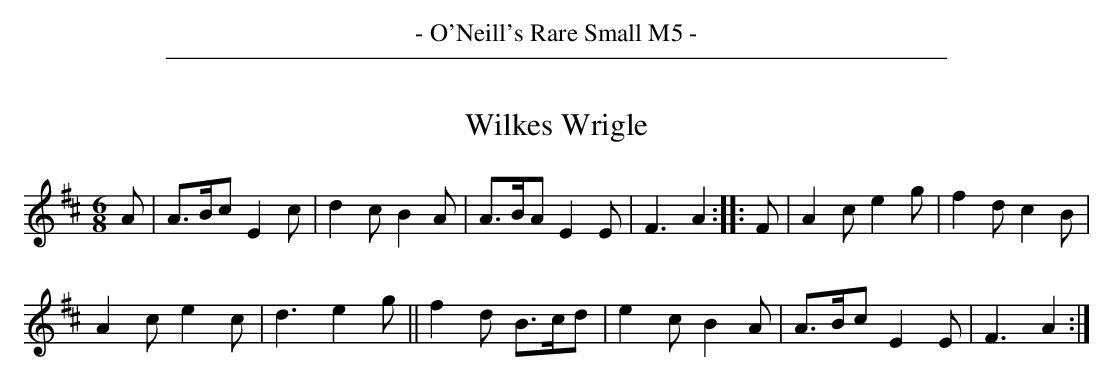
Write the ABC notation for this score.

X:1
T: Wilkes Wrigle
M: 6/8
L: 1/8
K: Amix
A |\
A>Bc E2c | d2c B2A | A>BA E2E | F3 A2 :: F | A2c e2g | f2d c2B |
A2c e2c | d3 e2g || f2d B>cd | e2c B2A | A>Bc E2E | F3 A2 :|
